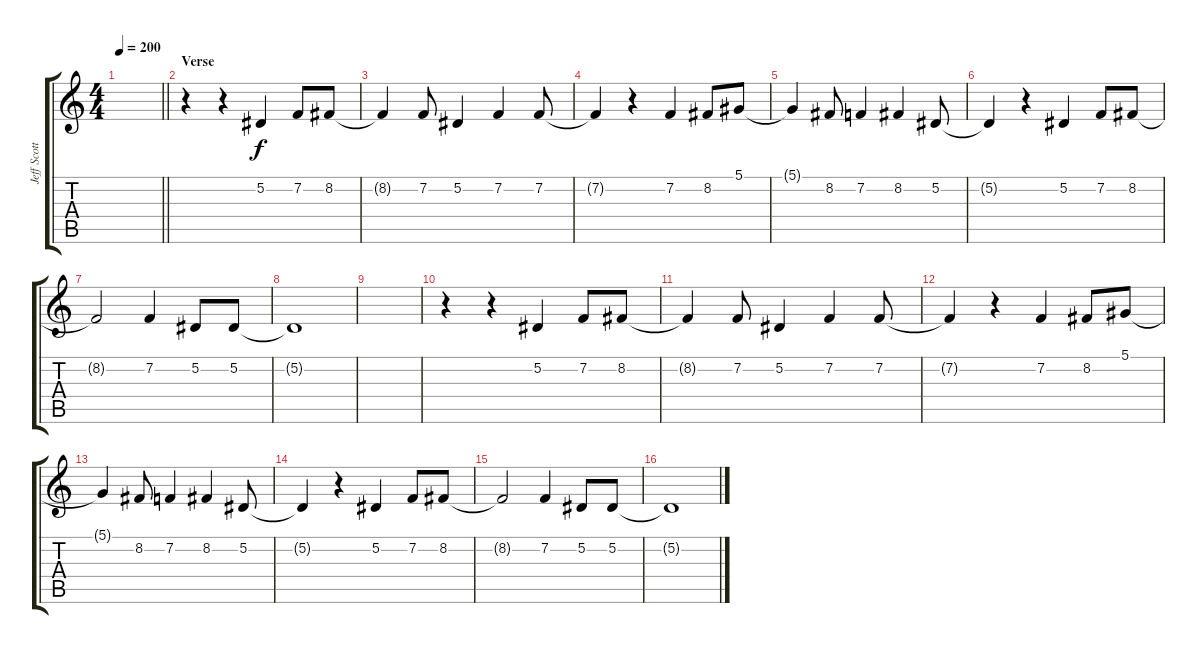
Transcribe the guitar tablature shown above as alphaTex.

\track ("Jeff Scott Soto" "Jeff Scott") {instrument lead2sawtooth}
\staff {score tabs}
\tuning (Eb4 Bb3 Gb3 Db3 Ab2 Eb2) {hide}
\ts (4 4)
\tempo 200
\clef g2
\barLineRight lightlight
\ks c
|
\section ("" "Verse")
r.4 r.4 5.2.4 7.2.8 8.2.8 |
8.2{t}.4 7.2.8 5.2.4 7.2.4 7.2.8 |
7.2{t}.4 r.4 7.2.4 8.2.8 5.1.8 |
5.1{t}.4 8.2.8 7.2.4 8.2.4 5.2.8 |
5.2{t}.4 r.4 5.2.4 7.2.8 8.2.8 |
8.2{t}.2 7.2.4 5.2.8 5.2.8 |
5.2{t}.1 |
|
r.4 r.4 5.2.4 7.2.8 8.2.8 |
8.2{t}.4 7.2.8 5.2.4 7.2.4 7.2.8 |
7.2{t}.4 r.4 7.2.4 8.2.8 5.1.8 |
5.1{t}.4 8.2.8 7.2.4 8.2.4 5.2.8 |
5.2{t}.4 r.4 5.2.4 7.2.8 8.2.8 |
8.2{t}.2 7.2.4 5.2.8 5.2.8 |
5.2{t}.1
